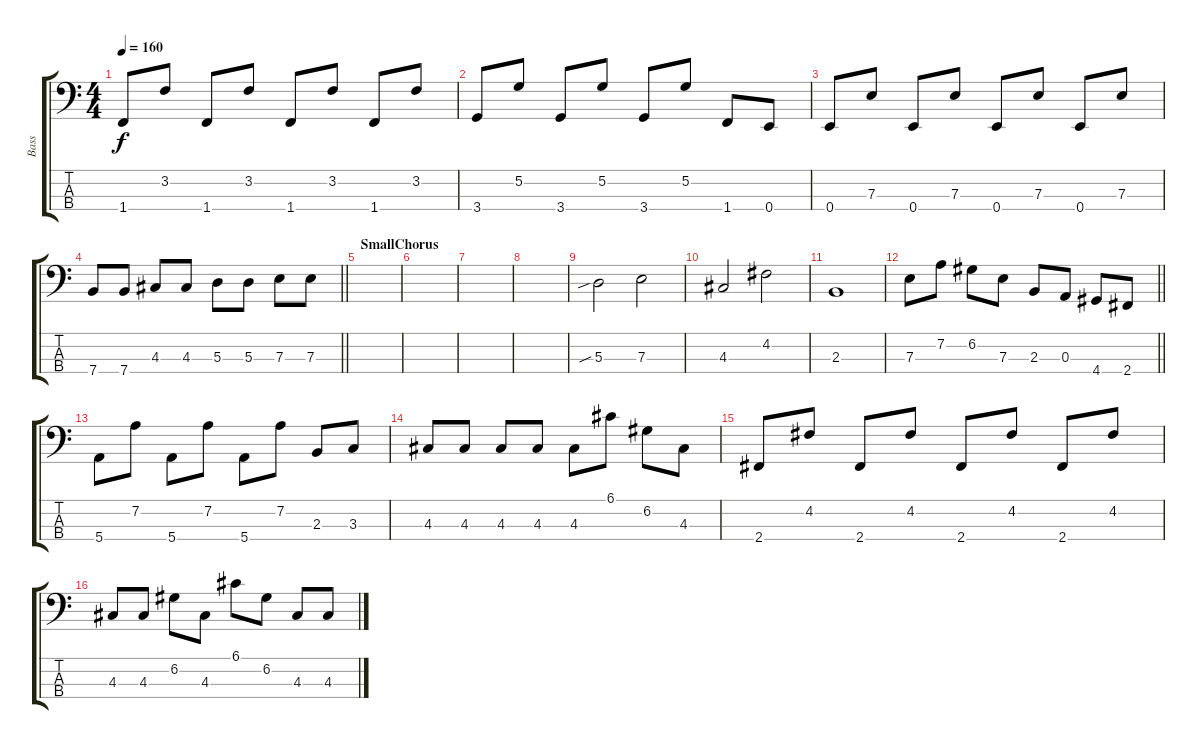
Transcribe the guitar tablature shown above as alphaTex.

\track ("Bass" "Bass") {instrument electricbassfinger}
\staff {score tabs}
\tuning (G2 D2 A1 E1) {hide}
\ts (4 4)
\tempo 160
\clef f4
\ks c
1.4.8{dy f} 3.2.8 1.4.8 3.2.8 1.4.8 3.2.8 1.4.8 3.2.8 |
3.4.8 5.2.8 3.4.8 5.2.8 3.4.8 5.2.8 1.4.8 0.4.8 |
0.4.8 7.3.8 0.4.8 7.3.8 0.4.8 7.3.8 0.4.8 7.3.8 |
\barLineRight lightlight
7.4.8 7.4.8 4.3.8 4.3.8 5.3.8 5.3.8 7.3.8 7.3.8 |
\section ("" "SmallChorus")
|
|
|
|
5.3{sib}.2 7.3.2 |
4.3.2 4.2.2 |
2.3.1 |
\barLineRight lightlight
7.3.8 7.2.8 6.2.8 7.3.8 2.3.8 0.3.8 4.4.8 2.4.8 |
5.4.8 7.2.8 5.4.8 7.2.8 5.4.8 7.2.8 2.3.8 3.3.8 |
4.3.8 4.3.8 4.3.8 4.3.8 4.3.8 6.1.8 6.2.8 4.3.8 |
2.4.8 4.2.8 2.4.8 4.2.8 2.4.8 4.2.8 2.4.8 4.2.8 |
4.3.8 4.3.8 6.2.8 4.3.8 6.1.8 6.2.8 4.3.8 4.3.8
